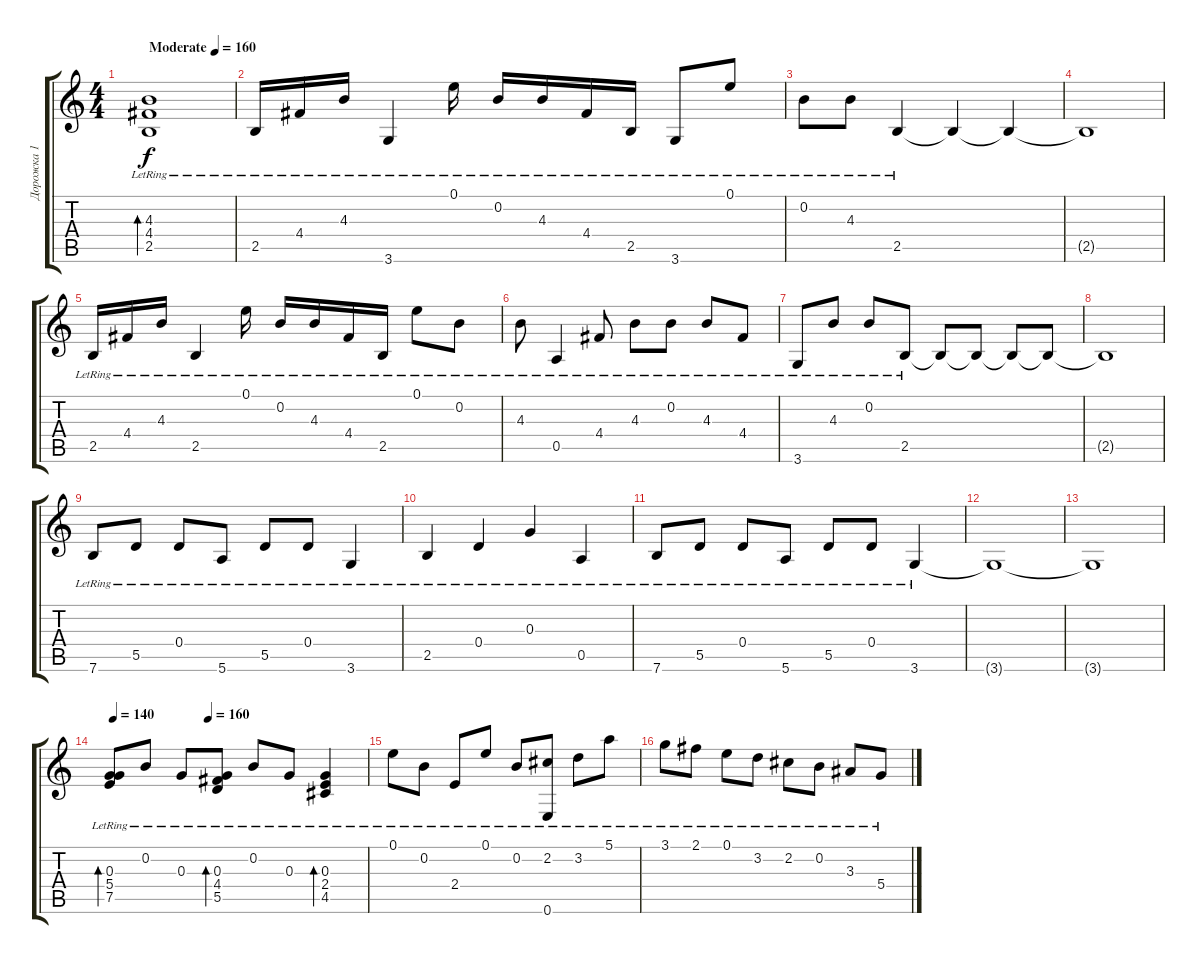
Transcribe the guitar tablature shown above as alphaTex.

\track ("Дорожка 1" "Дорожка 1") {instrument acousticguitarsteel}
\staff {score tabs}
\tuning (E4 B3 G3 D3 A2 E2) {hide}
\ts (4 4)
\tempo (160 "Moderate")
\clef g2
\ks c
(4.3{lr} 4.4{lr} 2.5{lr}).1{bd 480 dy f instrument acousticguitarsteel} |
2.5{lr}.16 4.4{lr}.16 4.3{lr}.16 3.6{lr}.4 0.1{lr}.16 0.2{lr}.16 4.3{lr}.16 4.4{lr}.16 2.5{lr}.16 3.6{lr}.8 0.1{lr}.8 |
0.2{lr}.8 4.3{lr}.8 2.5{lr}.4 2.5{t}.4 2.5{t}.4 |
2.5{t}.1 |
2.5{lr}.16 4.4{lr}.16 4.3{lr}.16 2.5{lr}.4 0.1{lr}.16 0.2{lr}.16 4.3{lr}.16 4.4{lr}.16 2.5{lr}.16 0.1{lr}.8 0.2{lr}.8 |
4.3{lr}.8 0.5{lr}.4 4.4{lr}.8 4.3{lr}.8 0.2{lr}.8 4.3{lr}.8 4.4{lr}.8 |
3.6{lr}.8 4.3{lr}.8 0.2{lr}.8 2.5{lr}.8 2.5{t}.8 2.5{t}.8 2.5{t}.8 2.5{t}.8 |
2.5{t}.1 |
7.6{lr}.8 5.5{lr}.8 0.4{lr}.8 5.6{lr}.8 5.5{lr}.8 0.4{lr}.8 3.6{lr}.4 |
2.5{lr}.4 0.4{lr}.4 0.3{lr}.4 0.5{lr}.4 |
7.6{lr}.8 5.5{lr}.8 0.4{lr}.8 5.6{lr}.8 5.5{lr}.8 0.4{lr}.8 3.6{lr}.4 |
3.6{t}.1 |
3.6{t}.1 |
\tempo 140
\tempo (160 0.375)
(0.3{lr} 5.4{lr} 7.5{lr}).8{bd 480} 0.2{lr}.8 0.3{lr}.8 (0.3{lr} 4.4{lr} 5.5{lr}).8{bd 480} 0.2{lr}.8 0.3{lr}.8 (0.3{lr} 2.4{lr} 4.5{lr}).4{bd 480} |
0.1{lr}.8 0.2{lr}.8 2.4{lr}.8 0.1{lr}.8 0.2{lr}.8 (2.2{lr} 0.6{lr}).8 3.2{lr}.8 5.1{lr}.8 |
3.1{lr}.8 2.1{lr}.8 0.1{lr}.8 3.2{lr}.8 2.2{lr}.8 0.2{lr}.8 3.3{lr}.8 5.4{lr}.8
